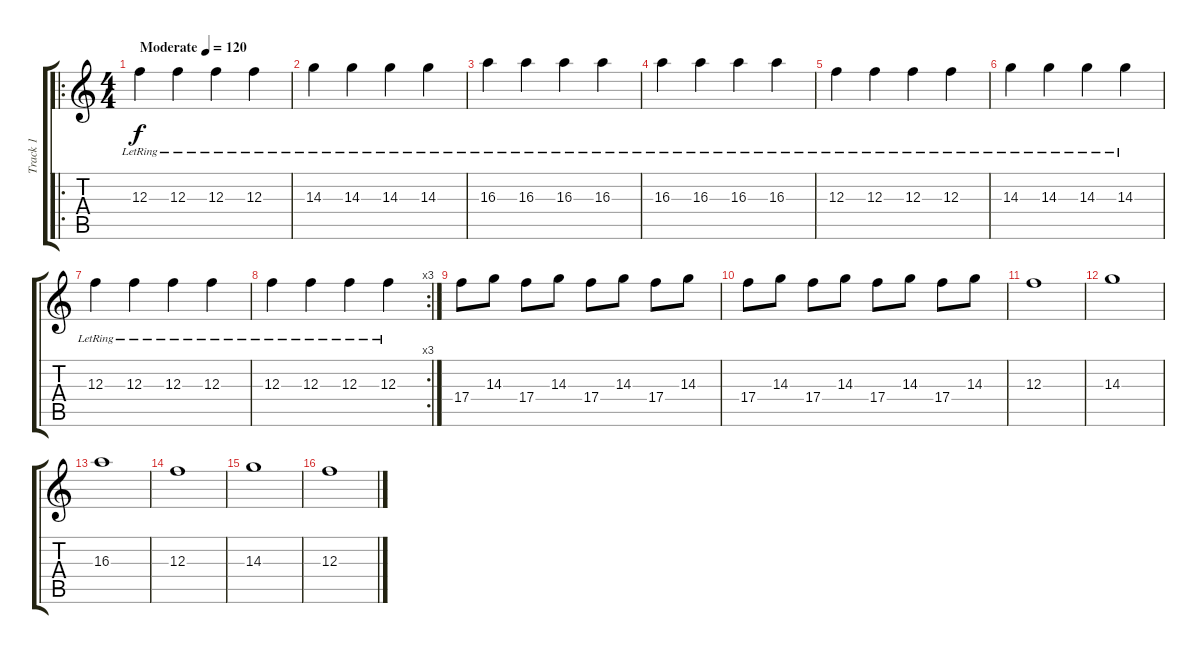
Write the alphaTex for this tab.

\track ("Track 1" "Track 1") {instrument electricguitarjazz}
\staff {score tabs}
\tuning (D4 A3 F3 C3 G2 C2) {hide}
\ro
\ts (4 4)
\tempo (120 "Moderate")
\clef g2
\ks c
12.3{lr}.4{dy f instrument electricguitarjazz} 12.3{lr}.4 12.3{lr}.4 12.3{lr}.4 |
14.3{lr}.4 14.3{lr}.4 14.3{lr}.4 14.3{lr}.4 |
16.3{lr}.4 16.3{lr}.4 16.3{lr}.4 16.3{lr}.4 |
16.3{lr}.4 16.3{lr}.4 16.3{lr}.4 16.3{lr}.4 |
12.3{lr}.4 12.3{lr}.4 12.3{lr}.4 12.3{lr}.4 |
14.3{lr}.4 14.3{lr}.4 14.3{lr}.4 14.3{lr}.4 |
12.3{lr}.4 12.3{lr}.4 12.3{lr}.4 12.3{lr}.4 |
\rc 3
12.3{lr}.4 12.3{lr}.4 12.3{lr}.4 12.3{lr}.4 |
17.4.8 14.3.8 17.4.8 14.3.8 17.4.8 14.3.8 17.4.8 14.3.8 |
17.4.8 14.3.8 17.4.8 14.3.8 17.4.8 14.3.8 17.4.8 14.3.8 |
12.3.1 |
14.3.1 |
16.3.1 |
12.3.1 |
14.3.1 |
12.3.1
